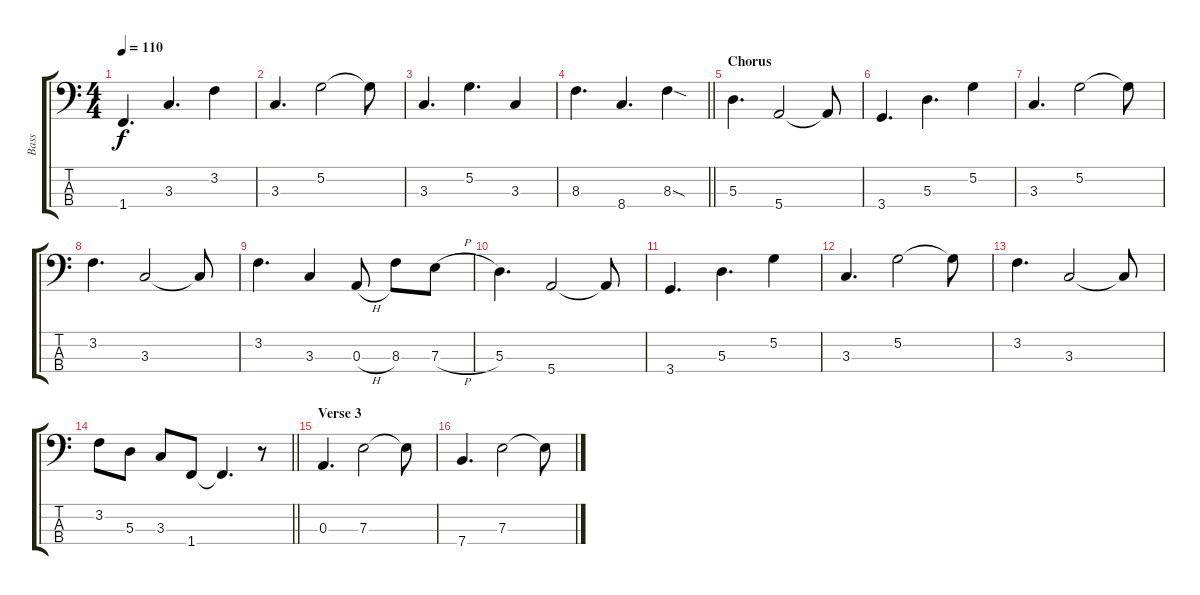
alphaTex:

\track ("Bass" "Bass") {instrument electricbassfinger}
\staff {score tabs}
\tuning (G2 D2 A1 E1) {hide}
\ts (4 4)
\tempo 110
\clef f4
\ks c
1.4.4{d dy f} 3.3.4{d} 3.2.4 |
3.3.4{d} 5.2.2 5.2{t}.8 |
3.3.4{d} 5.2.4{d} 3.3.4 |
\barLineRight lightlight
8.3.4{d} 8.4.4{d} 8.3{sod}.4 |
\section ("" "Chorus")
5.3.4{d} 5.4.2 5.4{t}.8 |
3.4.4{d} 5.3.4{d} 5.2.4 |
3.3.4{d} 5.2.2 5.2{t}.8 |
3.2.4{d} 3.3.2 3.3{t}.8 |
3.2.4{d} 3.3.4 0.3{h}.8 8.3.8 7.3{h}.8 |
5.3.4{d} 5.4.2 5.4{t}.8 |
3.4.4{d} 5.3.4{d} 5.2.4 |
3.3.4{d} 5.2.2 5.2{t}.8 |
3.2.4{d} 3.3.2 3.3{t}.8 |
\barLineRight lightlight
3.2.8 5.3.8 3.3.8 1.4.8 1.4{t}.4{d} r.8 |
\section ("" "Verse 3")
0.3.4{d} 7.3.2 7.3{t}.8 |
7.4.4{d} 7.3.2 7.3{t}.8
